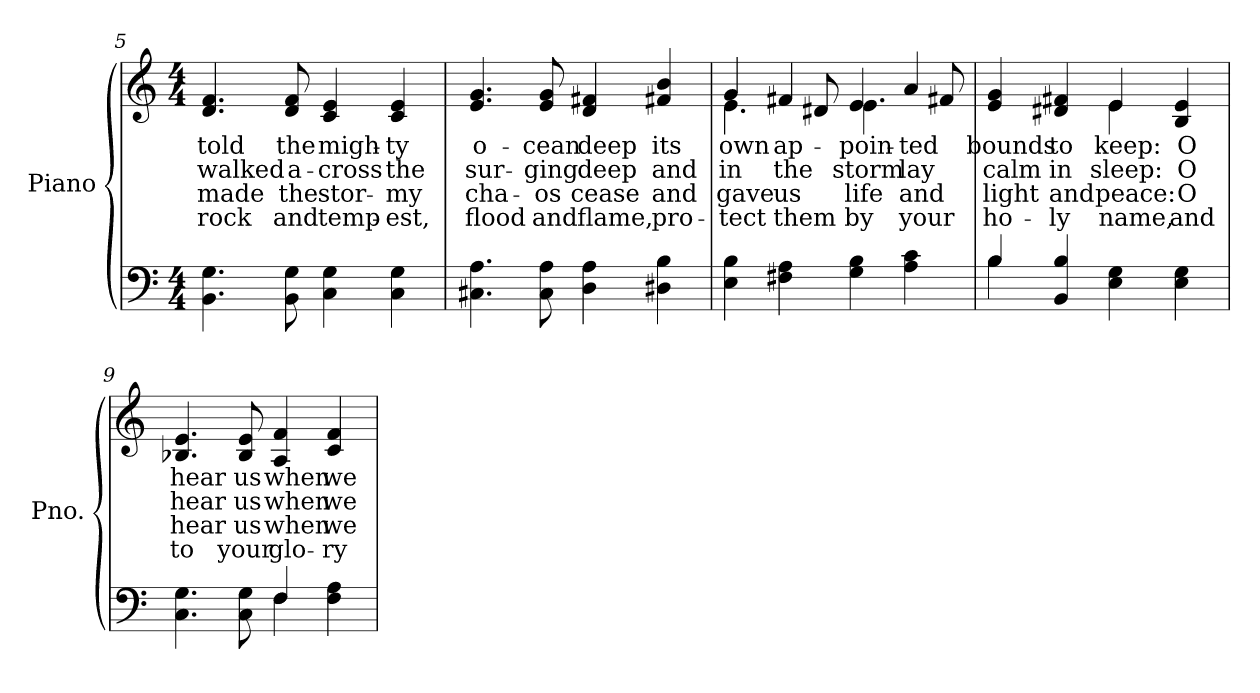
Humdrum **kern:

**kern	**kern	**text	**text	**text	**text
*part2	*part1	*part1	*part1	*part1	*part1
*staff2	*staff1	*staff1	*staff1	*staff1	*staff1
*I"Piano	*I"Piano	*	*	*	*
*I'Pno.	*I'Pno.	*	*	*	*
*clefF4	*clefG2	*	*	*	*
*k[]	*k[]	*	*	*	*
*C:	*C:	*	*	*	*
*M4/4	*M4/4	*	*	*	*
=5	=5	=5	=5	=5	=5
!	!	!LO:LY:b:color=#000000	!LO:LY:b:color=#000000	!LO:LY:b:color=#000000	!LO:LY:b:color=#000000
4.BBi\ 4.Gi	4.di/ 4.fi	told	walked	made	rock
!	!	!LO:LY:b:color=#000000	!LO:LY:b:color=#000000	!LO:LY:b:color=#000000	!LO:LY:b:color=#000000
8BBi\ 8Gi	8di/ 8fi	the	a-	the	and
!	!	!LO:LY:b:color=#000000	!LO:LY:b:color=#000000	!LO:LY:b:color=#000000	!LO:LY:b:color=#000000
4Ci\ 4Gi	4ci/ 4ei	migh-	-cross	stor-	-temp-
!	!	!LO:LY:b:color=#000000	!LO:LY:b:color=#000000	!LO:LY:b:color=#000000	!LO:LY:b:color=#000000
4Ci\ 4Gi	4ci/ 4ei	-ty	the	-my	est,
!!LO:LB:g=z
=6	=6	=6	=6	=6	=6
!	!	!LO:LY:b:color=#000000	!LO:LY:b:color=#000000	!LO:LY:b:color=#000000	!LO:LY:b:color=#000000
4.C#Xi\ 4.Ai	4.ei/ 4.gi	o-	sur-	cha-	-flood
!	!	!LO:LY:b:color=#000000	!LO:LY:b:color=#000000	!LO:LY:b:color=#000000	!LO:LY:b:color=#000000
8C#i\ 8Ai	8ei/ 8gi	-cean	-ging	os	and
!	!	!LO:LY:b:color=#000000	!LO:LY:b:color=#000000	!LO:LY:b:color=#000000	!LO:LY:b:color=#000000
4Di\ 4Ai	4di/ 4f#Xi	deep	deep	cease	flame,
!	!	!LO:LY:b:color=#000000	!LO:LY:b:color=#000000	!LO:LY:b:color=#000000	!LO:LY:b:color=#000000
4D#Xi\ 4Bi	4f#Xi/ 4bi	its	and	and	pro-
=7	=7	=7	=7	=7	=7
!	!	!LO:LY:b:color=#000000	!LO:LY:b:color=#000000	!LO:LY:b:color=#000000	!LO:LY:b:color=#000000
*	*^	*	*	*	*
4Ei\ 4Bi	4gi/	4.ei\	own	in	-gave	tect
!	!	!	!LO:LY:b:color=#000000	!LO:LY:b:color=#000000	!LO:LY:b:color=#000000	!LO:LY:b:color=#000000
4F#Xi\ 4Ai	4f#Xi/	.	ap-	the	us	them
.	.	8d#Xi/	.	.	.	.
!	!	!	!LO:LY:b:color=#000000	!LO:LY:b:color=#000000	!LO:LY:b:color=#000000	!LO:LY:b:color=#000000
4Gi\ 4Bi	4ei/	4.ei\	-poin-	storm	life	by
!	!	!	!LO:LY:b:color=#000000	!LO:LY:b:color=#000000	!LO:LY:b:color=#000000	!LO:LY:b:color=#000000
4Ai\ 4ci	4ai/	.	-ted	lay	and	your
.	.	8f#Xi/	.	.	.	.
=8	=8	=8	=8	=8	=8	=8
*^	*	*	*	*	*	*
!	!	!	!	!LO:LY:b:color=#000000	!LO:LY:b:color=#000000	!LO:LY:b:color=#000000	!LO:LY:b:color=#000000
4Bi/	4Bi\	4ei/ 4gi	2ryy	bounds	calm	light	ho-
!	!	!	!	!LO:LY:b:color=#000000	!LO:LY:b:color=#000000	!LO:LY:b:color=#000000	!LO:LY:b:color=#000000
4BBi/ 4Bi	2.ryy	4d#Xi/ 4f#Xi	.	to	in	-and	ly
!	!	!	!	!LO:LY:b:color=#000000	!LO:LY:b:color=#000000	!LO:LY:b:color=#000000	!LO:LY:b:color=#000000
4Ei\ 4Gi	.	4ei/	4ei\	keep:	sleep:	peace:	name,
!	!	!	!	!LO:LY:b:color=#000000	!LO:LY:b:color=#000000	!LO:LY:b:color=#000000	!LO:LY:b:color=#000000
4Ei\ 4Gi	.	4Bi/ 4ei	4ryy	O	O	O	and
*	*	*v	*v	*	*	*	*
!!LO:LB:g=z
=9	=9	=9	=9	=9	=9	=9
*	*	*^	*	*	*	*
!	!	!	!	!LO:LY:b:color=#000000	!LO:LY:b:color=#000000	!LO:LY:b:color=#000000	!LO:LY:b:color=#000000
*	*	*v	*v	*	*	*	*
4.Ci\ 4.Gi	2ryy	4.B-Xi/ 4.ei	hear	hear	hear	to
!	!	!	!LO:LY:b:color=#000000	!LO:LY:b:color=#000000	!LO:LY:b:color=#000000	!LO:LY:b:color=#000000
8Ci\ 8Gi	.	8B-i/ 8ei	us	us	us	your
!	!	!	!LO:LY:b:color=#000000	!LO:LY:b:color=#000000	!LO:LY:b:color=#000000	!LO:LY:b:color=#000000
4Fi/	4Fi\	4Ai/ 4fi	when	when	when	glo-
!	!	!	!LO:LY:b:color=#000000	!LO:LY:b:color=#000000	!LO:LY:b:color=#000000	!LO:LY:b:color=#000000
4Fi\ 4Ai	4ryy	4ci/ 4fi	we	we	-we	ry
*v	*v	*	*	*	*	*
=	=	=	=	=	=
*-	*-	*-	*-	*-	*-
